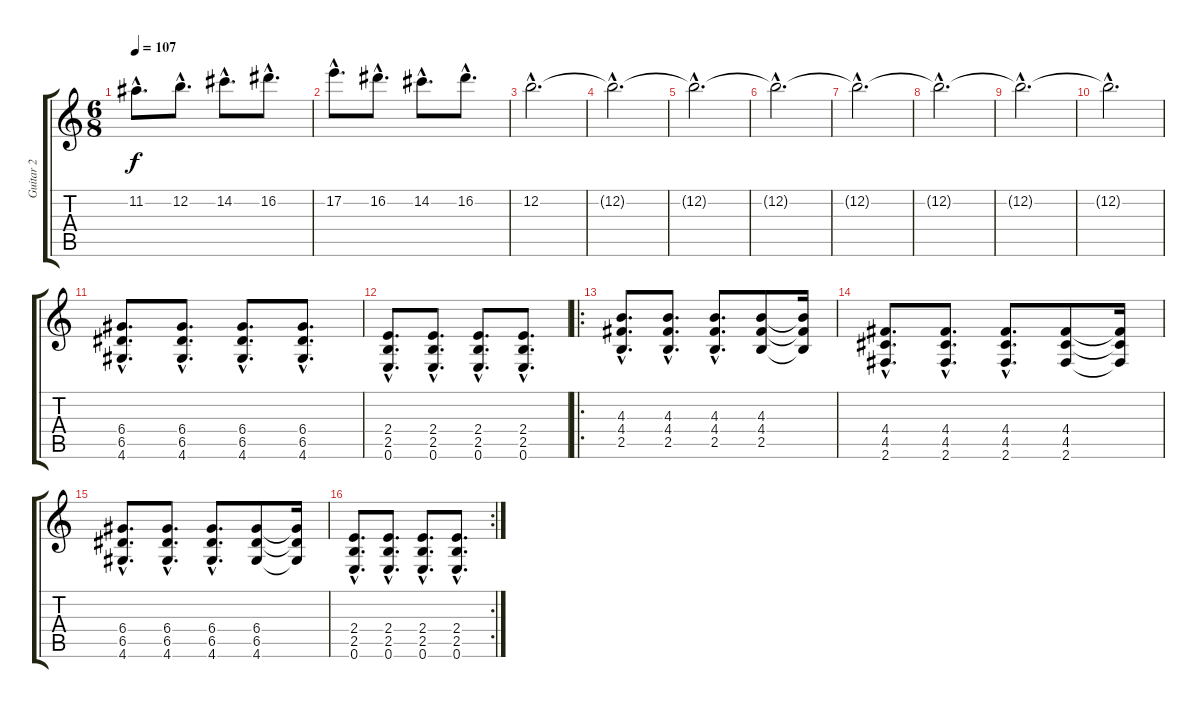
\track ("Guitar 2" "Guitar 2") {instrument distortionguitar}
\staff {score tabs}
\tuning (E4 B3 G3 D3 A2 E2) {hide}
\ts (6 8)
\tempo 107
\clef g2
\ks c
11.2{hac}.8{d dy f} 12.2{hac}.8{d} 14.2{hac}.8{d} 16.2{hac}.8{d} |
17.2{hac}.8{d} 16.2{hac}.8{d} 14.2{hac}.8{d} 16.2{hac}.8{d} |
12.2{hac}.2{d volume 0} |
12.2{hac t}.2{d} |
12.2{hac t}.2{d} |
12.2{hac t}.2{d} |
12.2{hac t}.2{d} |
12.2{hac t}.2{d} |
12.2{hac t}.2{d} |
12.2{hac t}.2{d} |
(6.4{hac} 6.5{hac} 4.6{hac}).8{d volume 16} (6.4{hac} 6.5{hac} 4.6{hac}).8{d} (6.4{hac} 6.5{hac} 4.6{hac}).8{d} (6.4{hac} 6.5{hac} 4.6{hac}).8{d} |
(2.4{hac} 2.5{hac} 0.6{hac}).8{d} (2.4{hac} 2.5{hac} 0.6{hac}).8{d} (2.4{hac} 2.5{hac} 0.6{hac}).8{d} (2.4{hac} 2.5{hac} 0.6{hac}).8{d} |
\ro
(4.3{hac} 4.4{hac} 2.5{hac}).8{d volume 12 instrument distortionguitar} (4.3{hac} 4.4{hac} 2.5{hac}).8{d} (4.3{hac} 4.4{hac} 2.5{hac}).8{d} (4.3 4.4 2.5).8 (4.3{t} 4.4{t} 2.5{t}).16 |
(4.4{hac} 4.5{hac} 2.6{hac}).8{d instrument distortionguitar} (4.4{hac} 4.5{hac} 2.6{hac}).8{d} (4.4{hac} 4.5{hac} 2.6{hac}).8{d} (4.4 4.5 2.6).8 (4.4{t} 4.5{t} 2.6{t}).16 |
(6.4{hac} 6.5{hac} 4.6{hac}).8{d instrument distortionguitar} (6.4{hac} 6.5{hac} 4.6{hac}).8{d} (6.4{hac} 6.5{hac} 4.6{hac}).8{d} (6.4 6.5 4.6).8 (6.4{t} 6.5{t} 4.6{t}).16 |
\rc 2
(2.4{hac} 2.5{hac} 0.6{hac}).8{d instrument distortionguitar} (2.4{hac} 2.5{hac} 0.6{hac}).8{d} (2.4{hac} 2.5{hac} 0.6{hac}).8{d} (2.4{hac} 2.5{hac} 0.6{hac}).8{d}
